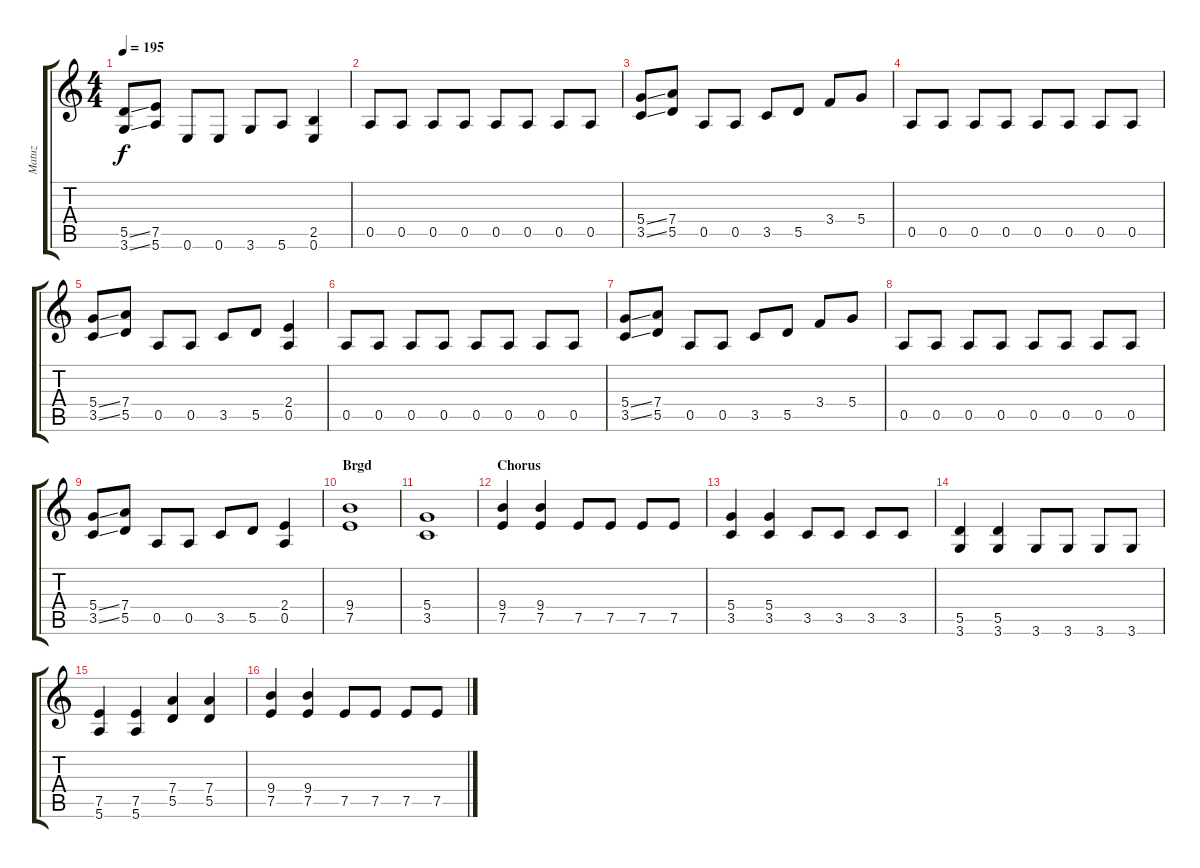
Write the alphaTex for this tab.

\track ("Matuz" "Matuz") {instrument overdrivenguitar}
\staff {score tabs}
\tuning (E4 B3 G3 D3 A2 E2) {hide}
\ts (4 4)
\tempo 195
\clef g2
\ks c
(5.5{ss} 3.6{ss}).8{dy f} (7.5 5.6).8 0.6.8 0.6.8 3.6.8 5.6.8 (2.5 0.6).4 |
0.5.8 0.5.8 0.5.8 0.5.8 0.5.8 0.5.8 0.5.8 0.5.8 |
(5.4{ss} 3.5{ss}).8 (7.4 5.5).8 0.5.8 0.5.8 3.5.8 5.5.8 3.4.8 5.4.8 |
0.5.8 0.5.8 0.5.8 0.5.8 0.5.8 0.5.8 0.5.8 0.5.8 |
(5.4{ss} 3.5{ss}).8 (7.4 5.5).8 0.5.8 0.5.8 3.5.8 5.5.8 (2.4 0.5).4 |
0.5.8 0.5.8 0.5.8 0.5.8 0.5.8 0.5.8 0.5.8 0.5.8 |
(5.4{ss} 3.5{ss}).8 (7.4 5.5).8 0.5.8 0.5.8 3.5.8 5.5.8 3.4.8 5.4.8 |
0.5.8 0.5.8 0.5.8 0.5.8 0.5.8 0.5.8 0.5.8 0.5.8 |
(5.4{ss} 3.5{ss}).8 (7.4 5.5).8 0.5.8 0.5.8 3.5.8 5.5.8 (2.4 0.5).4 |
\section ("" "Brgd")
(9.4 7.5).1 |
(5.4 3.5).1 |
\section ("" "Chorus")
(9.4 7.5).4 (9.4 7.5).4 7.5.8 7.5.8 7.5.8 7.5.8 |
(5.4 3.5).4 (5.4 3.5).4 3.5.8 3.5.8 3.5.8 3.5.8 |
(5.5 3.6).4 (5.5 3.6).4 3.6.8 3.6.8 3.6.8 3.6.8 |
(7.5 5.6).4 (7.5 5.6).4 (7.4 5.5).4 (7.4 5.5).4 |
(9.4 7.5).4 (9.4 7.5).4 7.5.8 7.5.8 7.5.8 7.5.8
